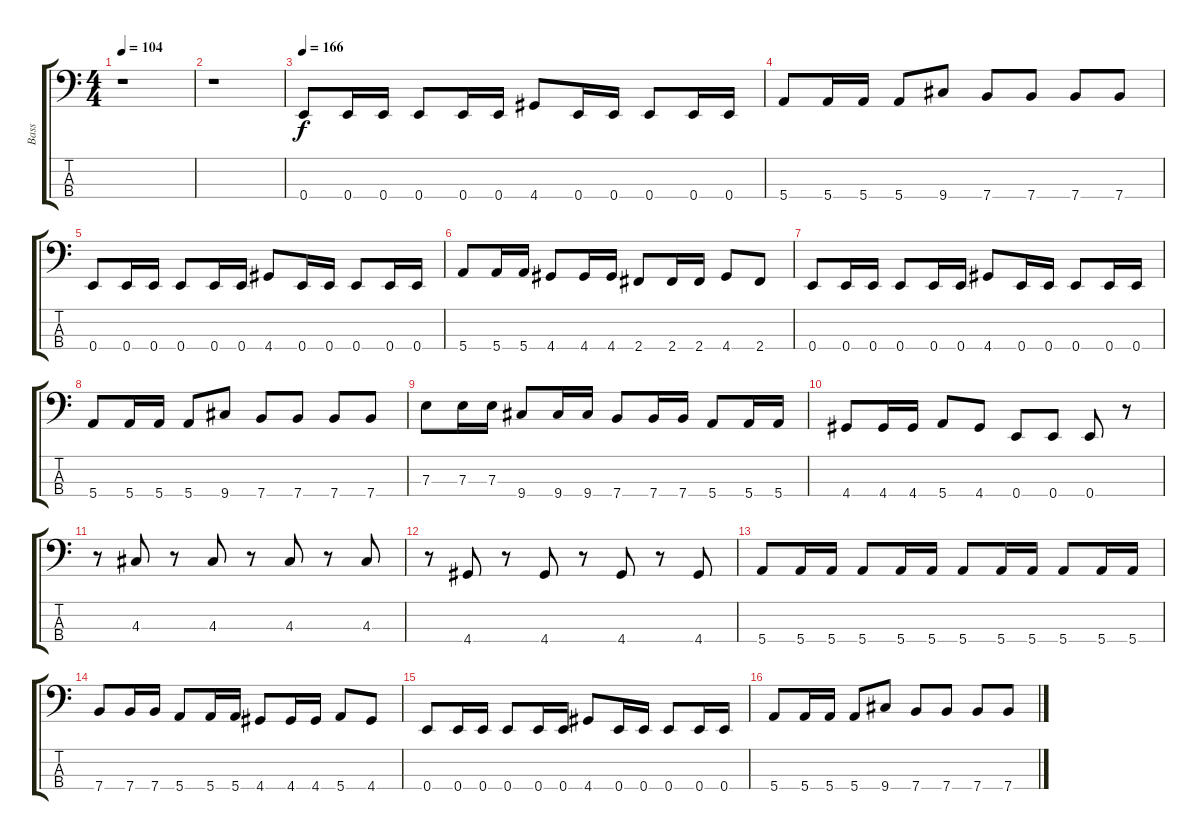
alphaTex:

\track ("Bass" "Bass") {instrument electricbasspick}
\staff {score tabs}
\tuning (G2 D2 A1 E1) {hide}
\ts (4 4)
\tempo 104
\clef f4
\ks c
r.1{dy f instrument electricbasspick} |
r.1 |
\tempo 166
0.4.8 0.4.16 0.4.16 0.4.8 0.4.16 0.4.16 4.4.8 0.4.16 0.4.16 0.4.8 0.4.16 0.4.16 |
5.4.8 5.4.16 5.4.16 5.4.8 9.4.8 7.4.8 7.4.8 7.4.8 7.4.8 |
0.4.8 0.4.16 0.4.16 0.4.8 0.4.16 0.4.16 4.4.8 0.4.16 0.4.16 0.4.8 0.4.16 0.4.16 |
5.4.8 5.4.16 5.4.16 4.4.8 4.4.16 4.4.16 2.4.8 2.4.16 2.4.16 4.4.8 2.4.8 |
0.4.8 0.4.16 0.4.16 0.4.8 0.4.16 0.4.16 4.4.8 0.4.16 0.4.16 0.4.8 0.4.16 0.4.16 |
5.4.8 5.4.16 5.4.16 5.4.8 9.4.8 7.4.8 7.4.8 7.4.8 7.4.8 |
7.3.8 7.3.16 7.3.16 9.4.8 9.4.16 9.4.16 7.4.8 7.4.16 7.4.16 5.4.8 5.4.16 5.4.16 |
4.4.8 4.4.16 4.4.16 5.4.8 4.4.8 0.4.8 0.4.8 0.4.8 r.8 |
r.8 4.3.8 r.8 4.3.8 r.8 4.3.8 r.8 4.3.8 |
r.8 4.4.8 r.8 4.4.8 r.8 4.4.8 r.8 4.4.8 |
5.4.8 5.4.16 5.4.16 5.4.8 5.4.16 5.4.16 5.4.8 5.4.16 5.4.16 5.4.8 5.4.16 5.4.16 |
7.4.8 7.4.16 7.4.16 5.4.8 5.4.16 5.4.16 4.4.8 4.4.16 4.4.16 5.4.8 4.4.8 |
0.4.8 0.4.16 0.4.16 0.4.8 0.4.16 0.4.16 4.4.8 0.4.16 0.4.16 0.4.8 0.4.16 0.4.16 |
5.4.8 5.4.16 5.4.16 5.4.8 9.4.8 7.4.8 7.4.8 7.4.8 7.4.8
